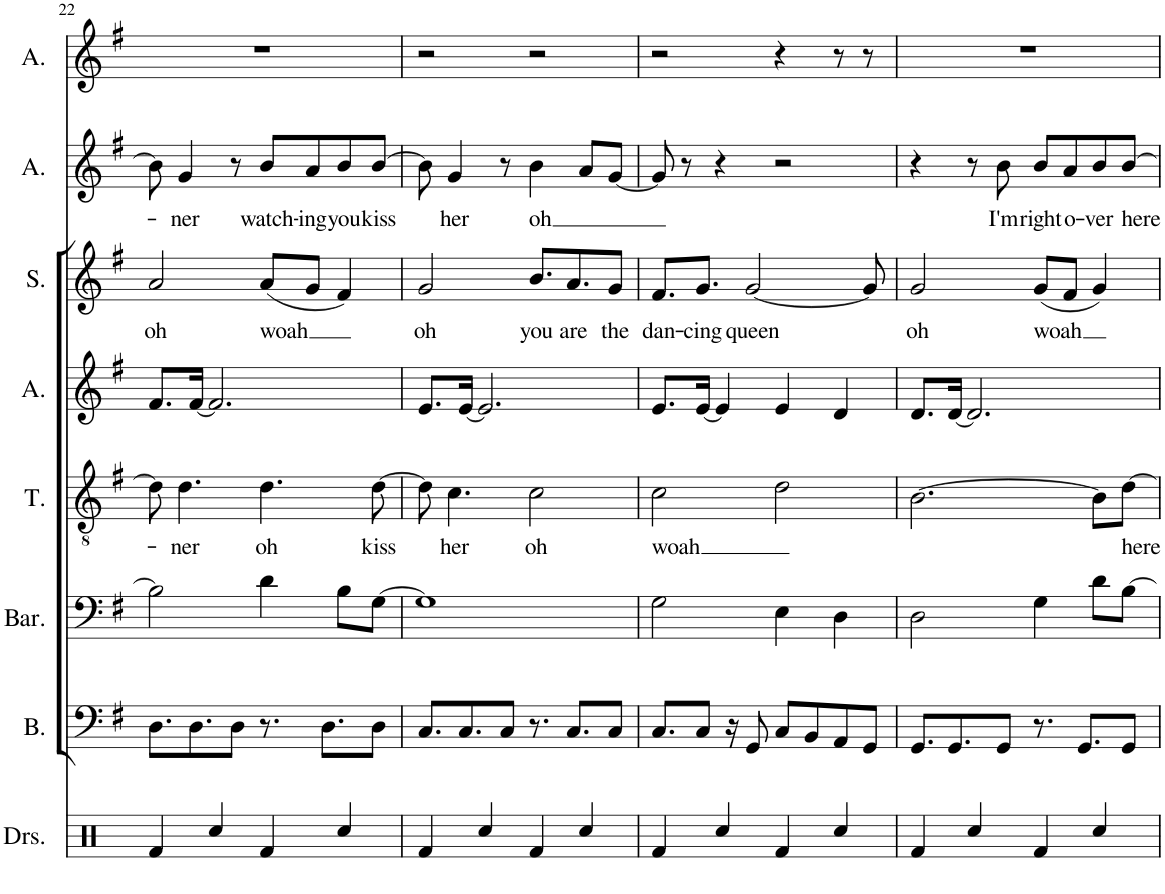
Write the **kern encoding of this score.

**kern	**kern	**kern	**kern	**text	**kern	**kern	**text	**kern	**text	**kern
*part8	*part7	*part6	*part5	*part5	*part4	*part3	*part3	*part2	*part2	*part1
*staff8	*staff7	*staff6	*staff5	*staff5	*staff4	*staff3	*staff3	*staff2	*staff2	*staff1
*I"Drumset	*I"Bass	*I"Baritone	*I"Tenor	*	*I"Alto	*I"Soprano	*	*I"Alto	*	*I"Alto
*I'Drs.	*I'B.	*I'Bar.	*I'T.	*	*I'A.	*I'S.	*	*I'A.	*	*I'A.
!!LO:PB:g=z
*clefX	*clefF4	*clefF4	*clefGv2	*	*clefG2	*clefG2	*	*clefG2	*	*clefG2
*k[]	*k[f#]	*k[f#]	*k[f#]	*	*k[f#]	*k[f#]	*	*k[f#]	*	*k[f#]
*M4/4	*M4/4	*M4/4	*M4/4	*	*M4/4	*M4/4	*	*M4/4	*	*M4/4
=22	=22	=22	=22	=22	=22	=22	=22	=22	=22	=22
!	!	!	!	!	!	!	!LO:LY:b	!	!	!
4Rf/	8.D\L	2B\]	8d\]	.	8.f#/L	2a/	oh	8b\]	.	1r
!	!	!	!	!LO:LY:b	!	!	!	!	!LO:LY:b	!
.	.	.	4.d\	-ner	.	.	.	4g/	-ner	.
.	8.D\	.	.	.	[16f#/Jk	.	.	.	.	.
4Rcc/	.	.	.	.	2.f#/]	.	.	.	.	.
.	8D\J	.	.	.	.	.	.	8r	.	.
!	!	!	!	!LO:LY:b	!	!	!LO:LY:b	!	!LO:LY:b	!
4Rf/	8.r	4d\	4.d\	oh	.	(8a/L	woah	8b/L	watch-	.
!	!	!	!	!	!	!	!	!	!LO:LY:b	!
.	.	.	.	.	.	8g/J	.	8a/	-ing	.
.	8.D\L	.	.	.	.	.	.	.	.	.
!	!	!	!	!	!	!	!	!	!LO:LY:b	!
4Rcc/	.	8B\L	.	.	.	4f#/)	.	8b/	you	.
!	!	!	!	!LO:LY:b	!	!	!	!	!LO:LY:b	!
.	8D\J	[8G\J	[8d\	kiss	.	.	.	[8b/J	kiss	.
=23	=23	=23	=23	=23	=23	=23	=23	=23	=23	=23
!	!	!	!	!	!	!	!LO:LY:b	!	!	!
4Rf/	8.C/L	1G]	8d\]	.	8.e/L	2g/	oh	8b\]	.	2r
!	!	!	!	!LO:LY:b	!	!	!	!	!LO:LY:b	!
.	.	.	4.c\	her	.	.	.	4g/	her	.
.	8.C/	.	.	.	[16e/Jk	.	.	.	.	.
4Rcc/	.	.	.	.	2.e/]	.	.	.	.	.
.	8C/J	.	.	.	.	.	.	8r	.	.
!	!	!	!	!LO:LY:b	!	!	!LO:LY:b	!	!LO:LY:b	!
4Rf/	8.r	.	2c\	oh	.	8.b/L	you	4b\	oh	2r
!	!	!	!	!	!	!	!LO:LY:b	!	!	!
.	8.C/L	.	.	.	.	8.a/	are	.	.	.
4Rcc/	.	.	.	.	.	.	.	8a/L	.	.
!	!	!	!	!	!	!	!LO:LY:b	!	!	!
.	8C/J	.	.	.	.	8g/J	the	[8g/J	.	.
=24	=24	=24	=24	=24	=24	=24	=24	=24	=24	=24
!	!	!	!	!LO:LY:b	!	!	!LO:LY:b	!	!	!
4Rf/	8.C/L	2G\	2c\	woah	8.e/L	8.f#/L	dan-	8g/]	.	2r
.	.	.	.	.	.	.	.	8r	.	.
!	!	!	!	!	!	!	!LO:LY:b	!	!	!
.	8C/J	.	.	.	[16e/Jk	8.g/J	-cing	.	.	.
4Rcc/	.	.	.	.	4e/]	.	.	4r	.	.
.	16r	.	.	.	.	.	.	.	.	.
!	!	!	!	!	!	!	!LO:LY:b	!	!	!
.	8GG/	.	.	.	.	[2g/	queen	.	.	.
4Rf/	8C/L	4E\	2d\	.	4e/	.	.	2r	.	4r
.	8BB/	.	.	.	.	.	.	.	.	.
4Rcc/	8AA/	4D\	.	.	4d/	.	.	.	.	8r
.	8GG/J	.	.	.	.	8g/]	.	.	.	8r
=25	=25	=25	=25	=25	=25	=25	=25	=25	=25	=25
!	!	!	!	!	!	!	!LO:LY:b	!	!	!
4Rf/	8.GG/L	2D\	[2.B\	.	8.d/L	2g/	oh	4r	.	1r
.	8.GG/	.	.	.	[16d/Jk	.	.	.	.	.
4Rcc/	.	.	.	.	2.d/]	.	.	8r	.	.
!	!	!	!	!	!	!	!	!	!LO:LY:b	!
.	8GG/J	.	.	.	.	.	.	8b\	I'm	.
!	!	!	!	!	!	!	!LO:LY:b	!	!LO:LY:b	!
4Rf/	8.r	4G\	.	.	.	(8g/L	woah	8b/L	right	.
!	!	!	!	!	!	!	!	!	!LO:LY:b	!
.	.	.	.	.	.	8f#/J	.	8a/	o-	.
.	8.GG/L	.	.	.	.	.	.	.	.	.
!	!	!	!	!	!	!	!	!	!LO:LY:b	!
4Rcc/	.	8d\L	8B\L]	.	.	4g/)	.	8b/	-ver	.
!	!	!	!	!LO:LY:b	!	!	!	!	!LO:LY:b	!
.	8GG/J	[8B\J	[8d\J	-here	.	.	.	[8b/J	here	.
=	=	=	=	=	=	=	=	=	=	=
*-	*-	*-	*-	*-	*-	*-	*-	*-	*-	*-
